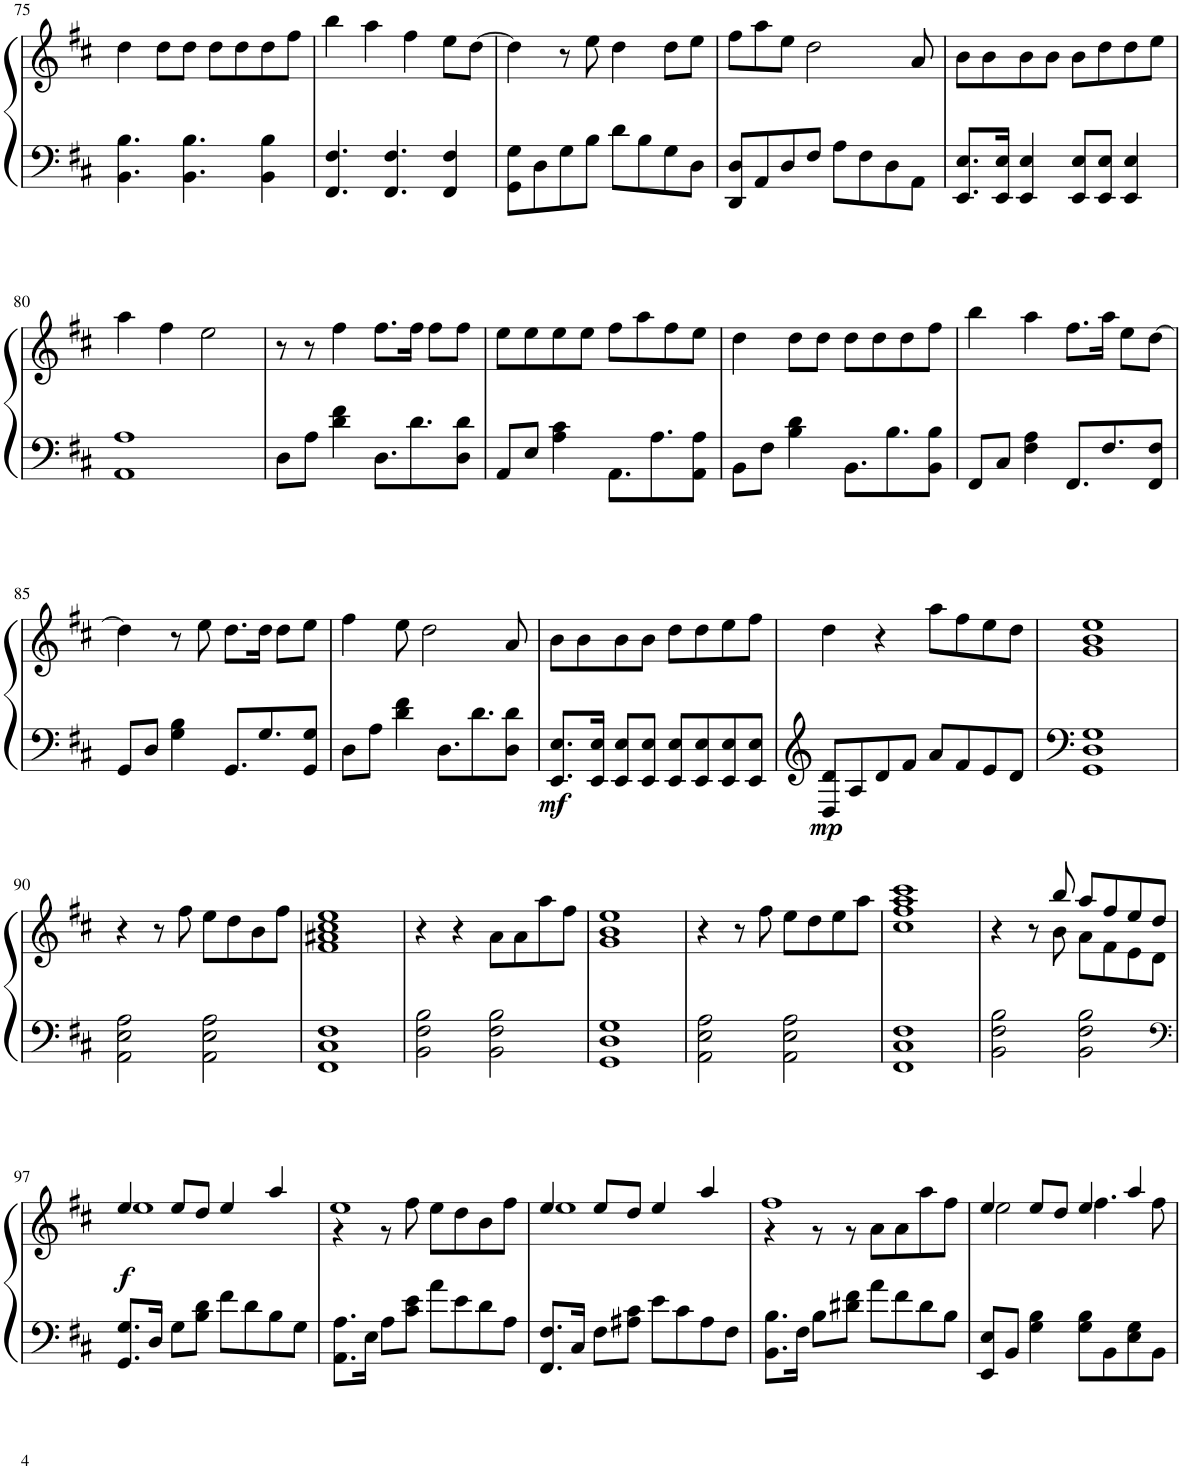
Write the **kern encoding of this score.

**kern	**kern	**dynam
*part1	*part1	*part1
*staff2	*staff1	*staff1/2
*I"Piano	*	*
*I'Pno.	*	*
!!LO:PB:g=z
*clefF4	*clefG2	*
*k[f#c#]	*k[f#c#]	*
*M4/4	*M4/4	*
=75	=75	=75
4.BB\ 4.B\	4dd\	.
.	8dd\L	.
4.BB\ 4.B\	8dd\J	.
.	8dd\L	.
.	8dd\	.
4BB\ 4B\	8dd\	.
.	8ff#\J	.
=76	=76	=76
4.FF#/ 4.F#/	4bb\	.
.	4aa\	.
4.FF#/ 4.F#/	.	.
.	4ff#\	.
4FF#/ 4F#/	8ee\L	.
.	[8dd\J	.
=77	=77	=77
8GG\ 8G\L	4dd\]	.
8D\	.	.
8G\	8r	.
8B\J	8ee\	.
8d\L	4dd\	.
8B\	.	.
8G\	8dd\L	.
8D\J	8ee\J	.
=78	=78	=78
8DD/ 8D/L	8ff#\L	.
8AA/	8aa\	.
8D/	8ee\J	.
8F#/J	2dd\	.
8A\L	.	.
8F#\	.	.
8D\	.	.
8AA\J	8a/	.
=79	=79	=79
8.EE/ 8.E/L	8b\L	.
.	8b\	.
16EE/ 16E/Jk	.	.
4EE/ 4E/	8b\	.
.	8b\J	.
8EE/ 8E/L	8b\L	.
8EE/ 8E/J	8dd\	.
4EE/ 4E/	8dd\	.
.	8ee\J	.
!!LO:LB:g=z
=80	=80	=80
1AA 1A	4aa\	.
.	4ff#\	.
.	2ee\	.
=81	=81	=81
8D\L	8r	.
8A\J	8r	.
4d\ 4f#\	4ff#\	.
8.D\L	8.ff#\L	.
8.d\	16ff#\Jk	.
.	8ff#\L	.
8D\ 8d\J	8ff#\J	.
=82	=82	=82
8AA/L	8ee\L	.
8E/J	8ee\	.
4A\ 4c#\	8ee\	.
.	8ee\J	.
8.AA\L	8ff#\L	.
.	8aa\	.
8.A\	.	.
.	8ff#\	.
8AA\ 8A\J	8ee\J	.
=83	=83	=83
8BB\L	4dd\	.
8F#\J	.	.
4B\ 4d\	8dd\L	.
.	8dd\J	.
8.BB\L	8dd\L	.
.	8dd\	.
8.B\	.	.
.	8dd\	.
8BB\ 8B\J	8ff#\J	.
=84	=84	=84
8FF#/L	4bb\	.
8C#/J	.	.
4F#\ 4A\	4aa\	.
8.FF#/L	8.ff#\L	.
8.F#/	16aa\Jk	.
.	8ee\L	.
8FF#/ 8F#/J	[8dd\J	.
!!LO:LB:g=z
=85	=85	=85
8GG/L	4dd\]	.
8D/J	.	.
4G\ 4B\	8r	.
.	8ee\	.
8.GG/L	8.dd\L	.
8.G/	16dd\Jk	.
.	8dd\L	.
8GG/ 8G/J	8ee\J	.
=86	=86	=86
8D\L	4ff#\	.
8A\J	.	.
4d\ 4f#\	8ee\	.
.	2dd\	.
8.D\L	.	.
8.d\	.	.
8D\ 8d\J	8a/	.
=87	=87	=87
!	!	!LO:DY:b=2
8.EE/ 8.E/L	8b\L	mf
.	8b\	.
16EE/ 16E/Jk	.	.
8EE/ 8E/L	8b\	.
8EE/ 8E/J	8b\J	.
8EE/ 8E/L	8dd\L	.
8EE/ 8E/	8dd\	.
8EE/ 8E/	8ee\	.
8EE/ 8E/J	8ff#\J	.
=88	=88	=88
!	!	!LO:DY:b=2
8D/ 8d/L	4dd\	mp
8A/	.	.
8d/	4r	.
8f#/J	.	.
8a/L	8aa\L	.
8f#/	8ff#\	.
8e/	8ee\	.
8d/J	8dd\J	.
=89	=89	=89
1GG 1D 1G	1g 1b 1ee	.
!!LO:LB:g=z
=90	=90	=90
2AA\ 2E\ 2A\	4r	.
.	8r	.
.	8ff#\	.
2AA\ 2E\ 2A\	8ee\L	.
.	8dd\	.
.	8b\	.
.	8ff#\J	.
=91	=91	=91
1FF# 1C# 1F#	1f# 1a#X 1cc# 1ee	.
=92	=92	=92
2BB\ 2F#\ 2B\	4r	.
.	4r	.
2BB\ 2F#\ 2B\	8a\L	.
.	8a\	.
.	8aa\	.
.	8ff#\J	.
=93	=93	=93
1GG 1D 1G	1g 1b 1ee	.
=94	=94	=94
2AA\ 2E\ 2A\	4r	.
.	8r	.
.	8ff#\	.
2AA\ 2E\ 2A\	8ee\L	.
.	8dd\	.
.	8ee\	.
.	8aa\J	.
=95	=95	=95
1FF# 1C# 1F#	1cc# 1ff# 1aa 1ccc#	.
=96	=96	=96
*	*^	*
2BB\ 2F#\ 2B\	4r	4.ryy	.
.	8r	.	.
.	8bb/	8b\	.
2BB\ 2F#\ 2B\	8aa/L	8a\L	.
.	8ff#/	8f#\	.
.	8ee/	8e\	.
.	8dd/J	8d\J	.
!!LO:LB:g=z	!!
=97	=97	=97	=97
*clefF4	*	*	*
!	!	!	!LO:DY:b
8.GG/ 8.G/L	4ee/	1ee	f
16D/Jk	.	.	.
8G\L	8ee/L	.	.
8B\ 8d\J	8dd/J	.	.
8f#\L	4ee/	.	.
8d\	.	.	.
8B\	4aa/	.	.
8G\J	.	.	.
=98	=98	=98	=98
8.AA\ 8.A\L	1ee	4r	.
16E\Jk	.	.	.
8A\L	.	8r	.
8c#\ 8e\J	.	8ff#\	.
8a\L	.	8ee\L	.
8e\	.	8dd\	.
8d\	.	8b\	.
8A\J	.	8ff#\J	.
=99	=99	=99	=99
8.FF#/ 8.F#/L	4ee/	1ee	.
16C#/Jk	.	.	.
8F#\L	8ee/L	.	.
8A#X\ 8c#\J	8dd/J	.	.
8e\L	4ee/	.	.
8c#\	.	.	.
8A#\	4aa/	.	.
8F#\J	.	.	.
=100	=100	=100	=100
8.BB\ 8.B\L	1ff#	4r	.
16F#\Jk	.	.	.
8B\L	.	8r	.
8d#X\ 8f#\J	.	8r	.
8a\L	.	8a\L	.
8f#\	.	8a\	.
8d#\	.	8aa\	.
8B\J	.	8ff#\J	.
=101	=101	=101	=101
8EE/ 8E/L	4ee/	2ee\	.
8BB/J	.	.	.
4G\ 4B\	8ee/L	.	.
.	8dd/J	.	.
8G\ 8B\L	4ee/	4.ff#\	.
8BB\	.	.	.
8E\ 8G\	4aa/	.	.
8BB\J	.	8ff#\	.
*	*v	*v	*
=	=	=
*-	*-	*-
